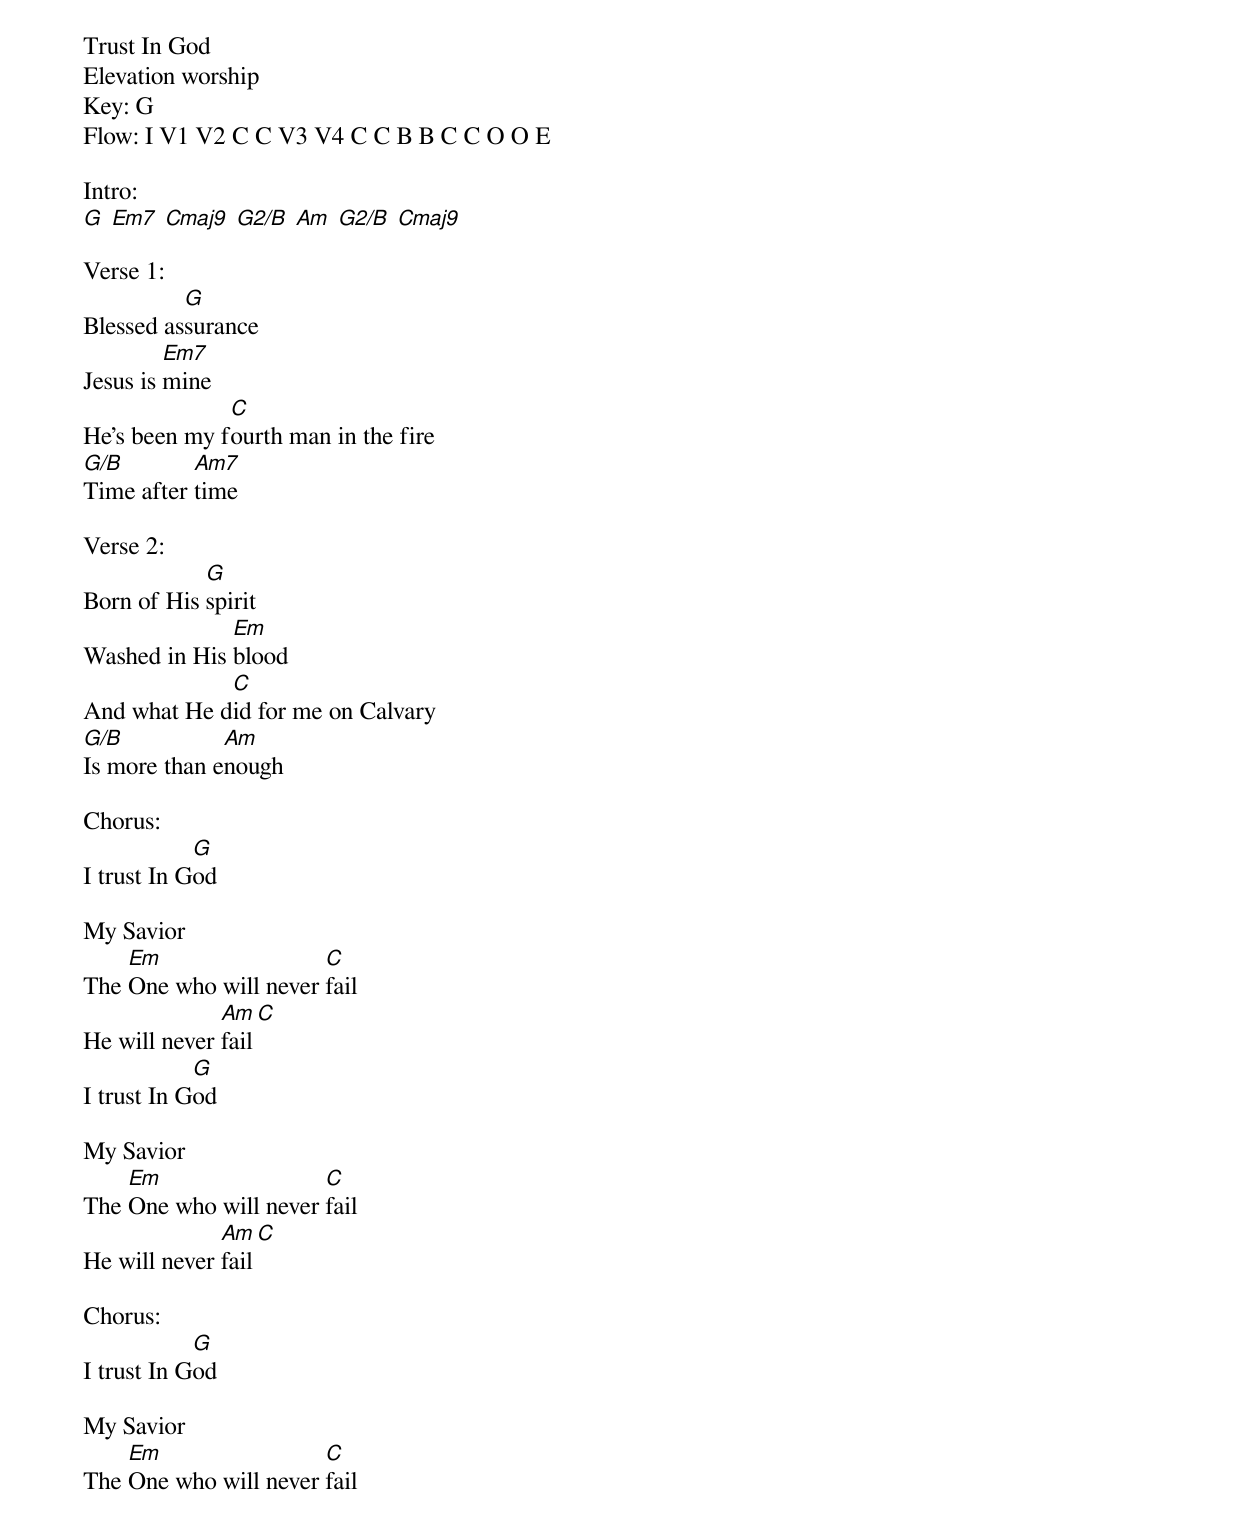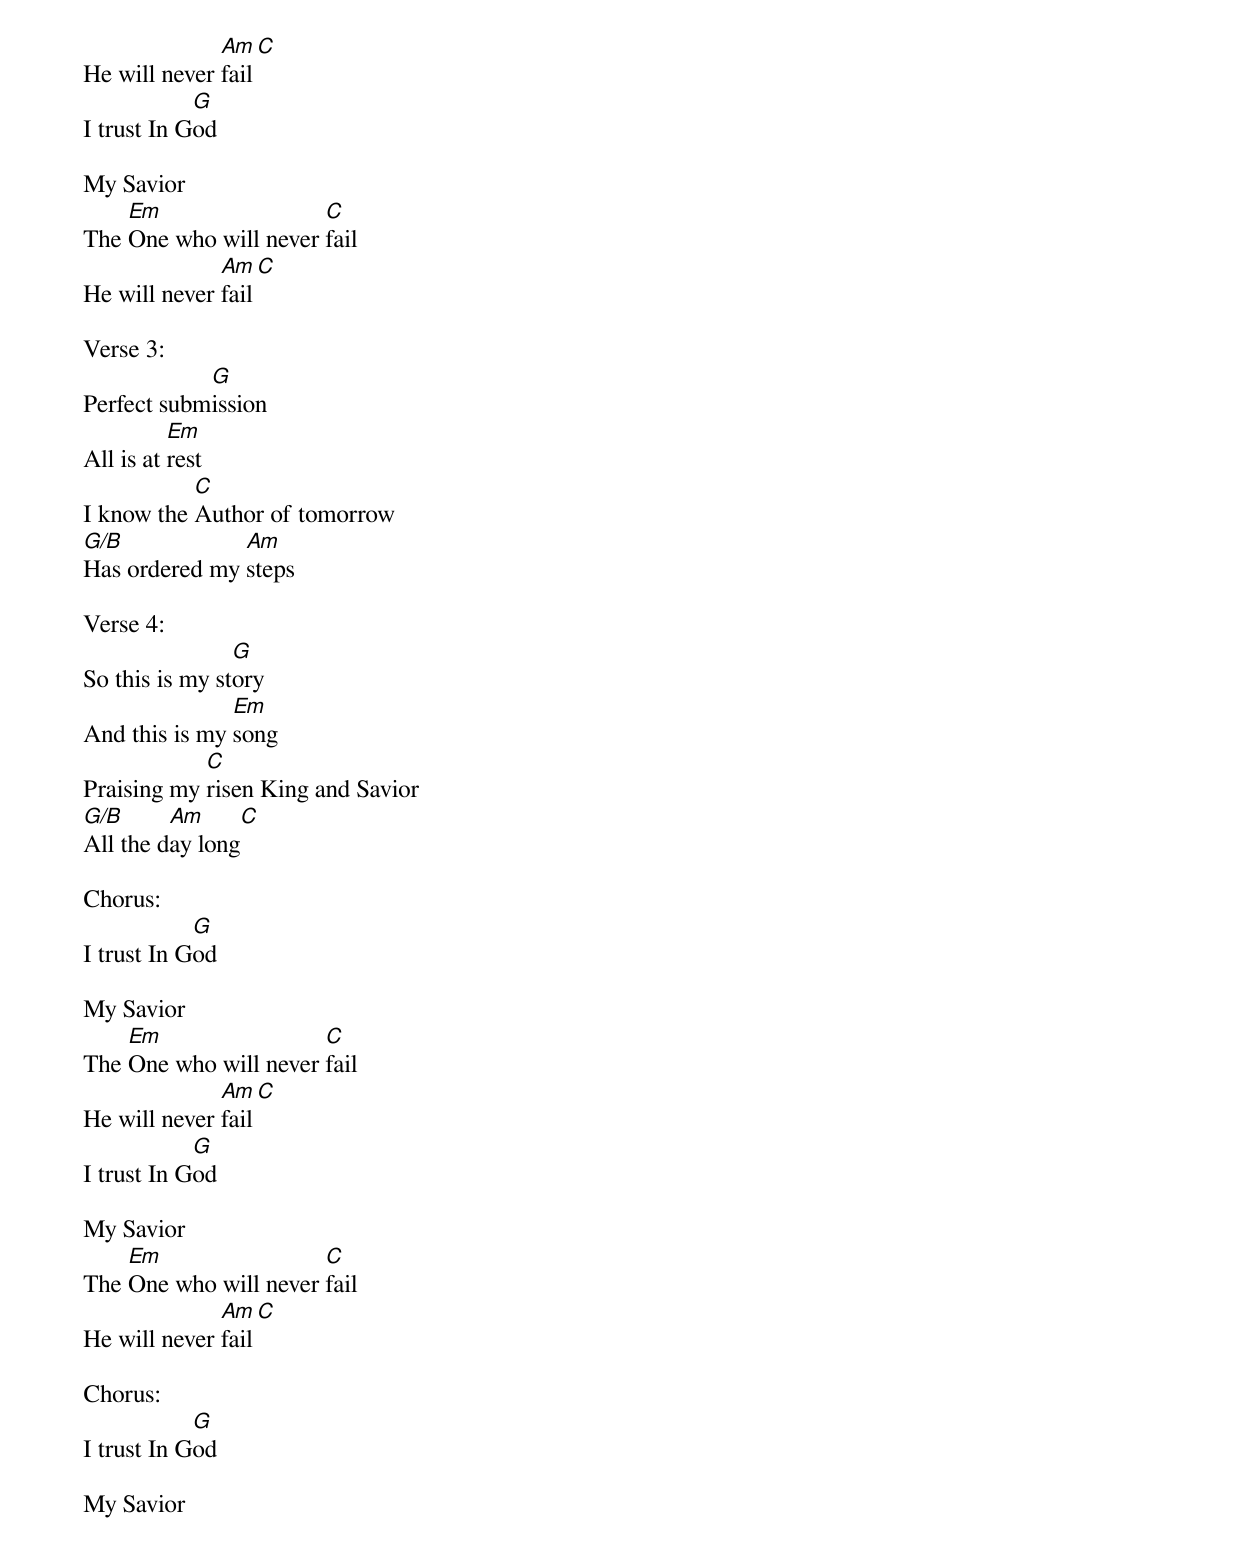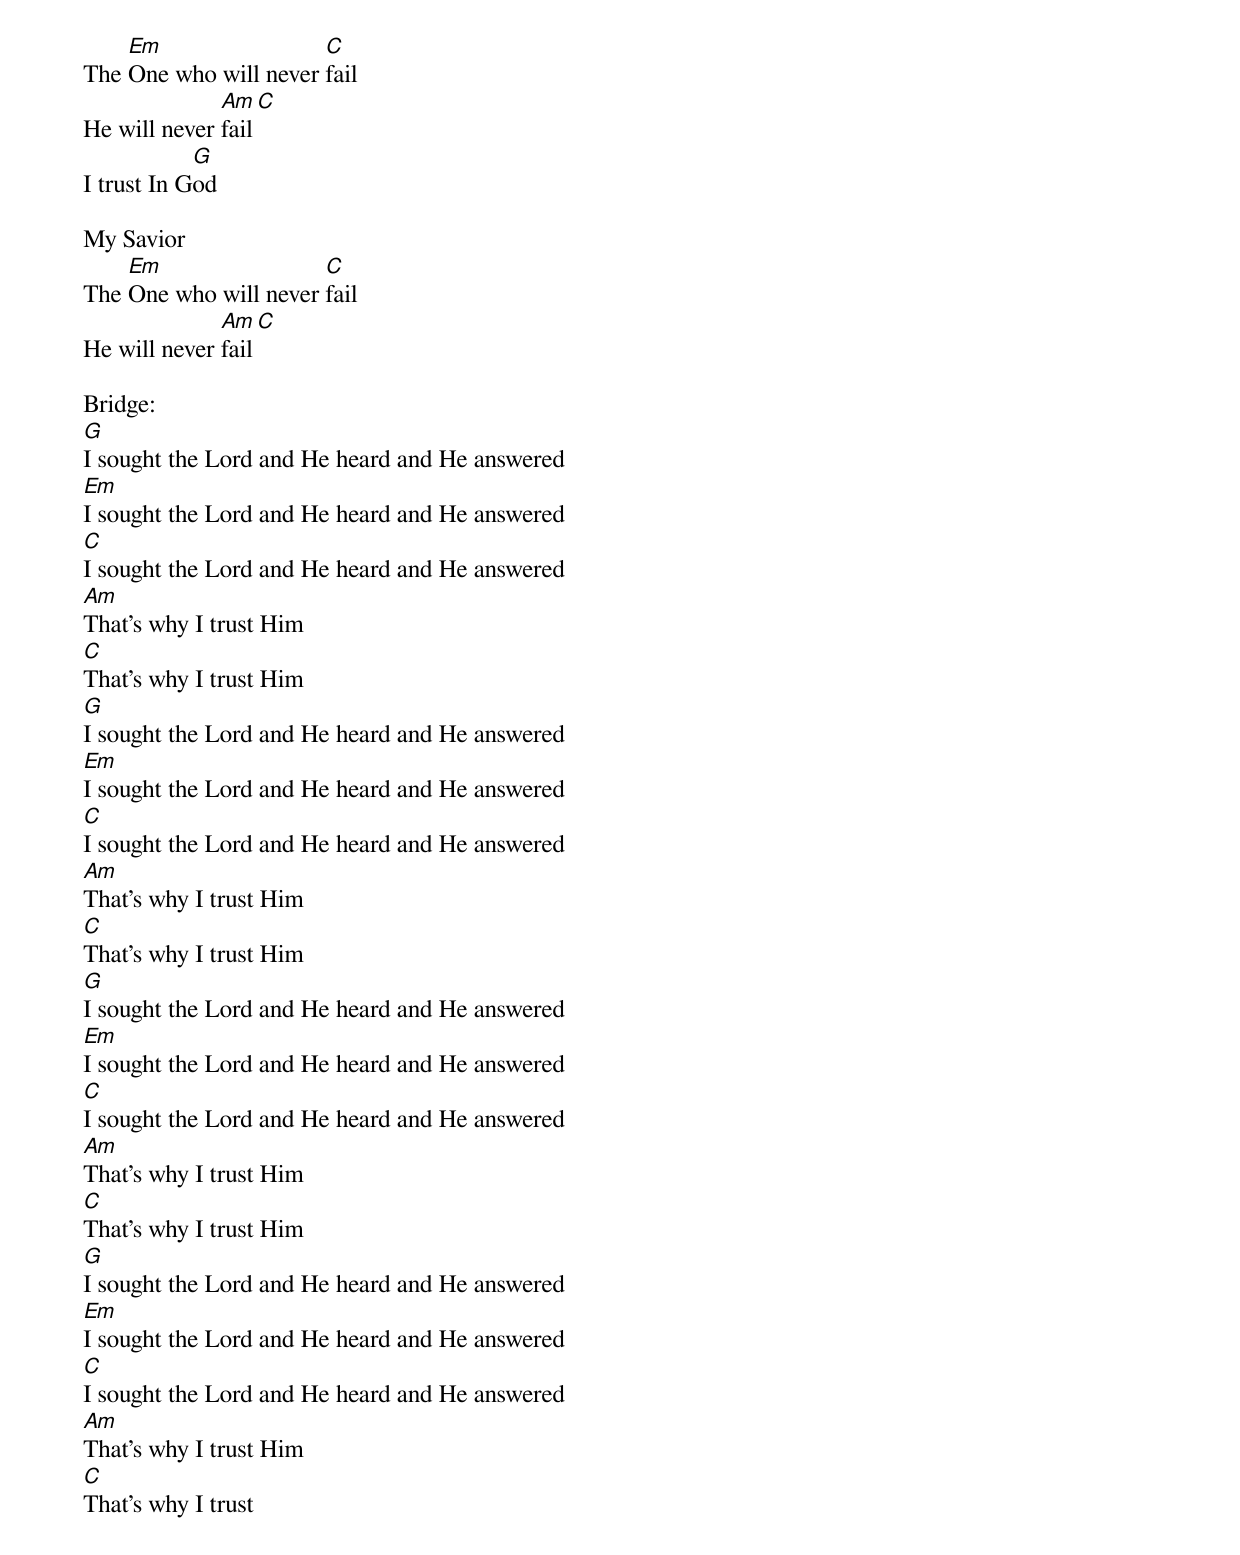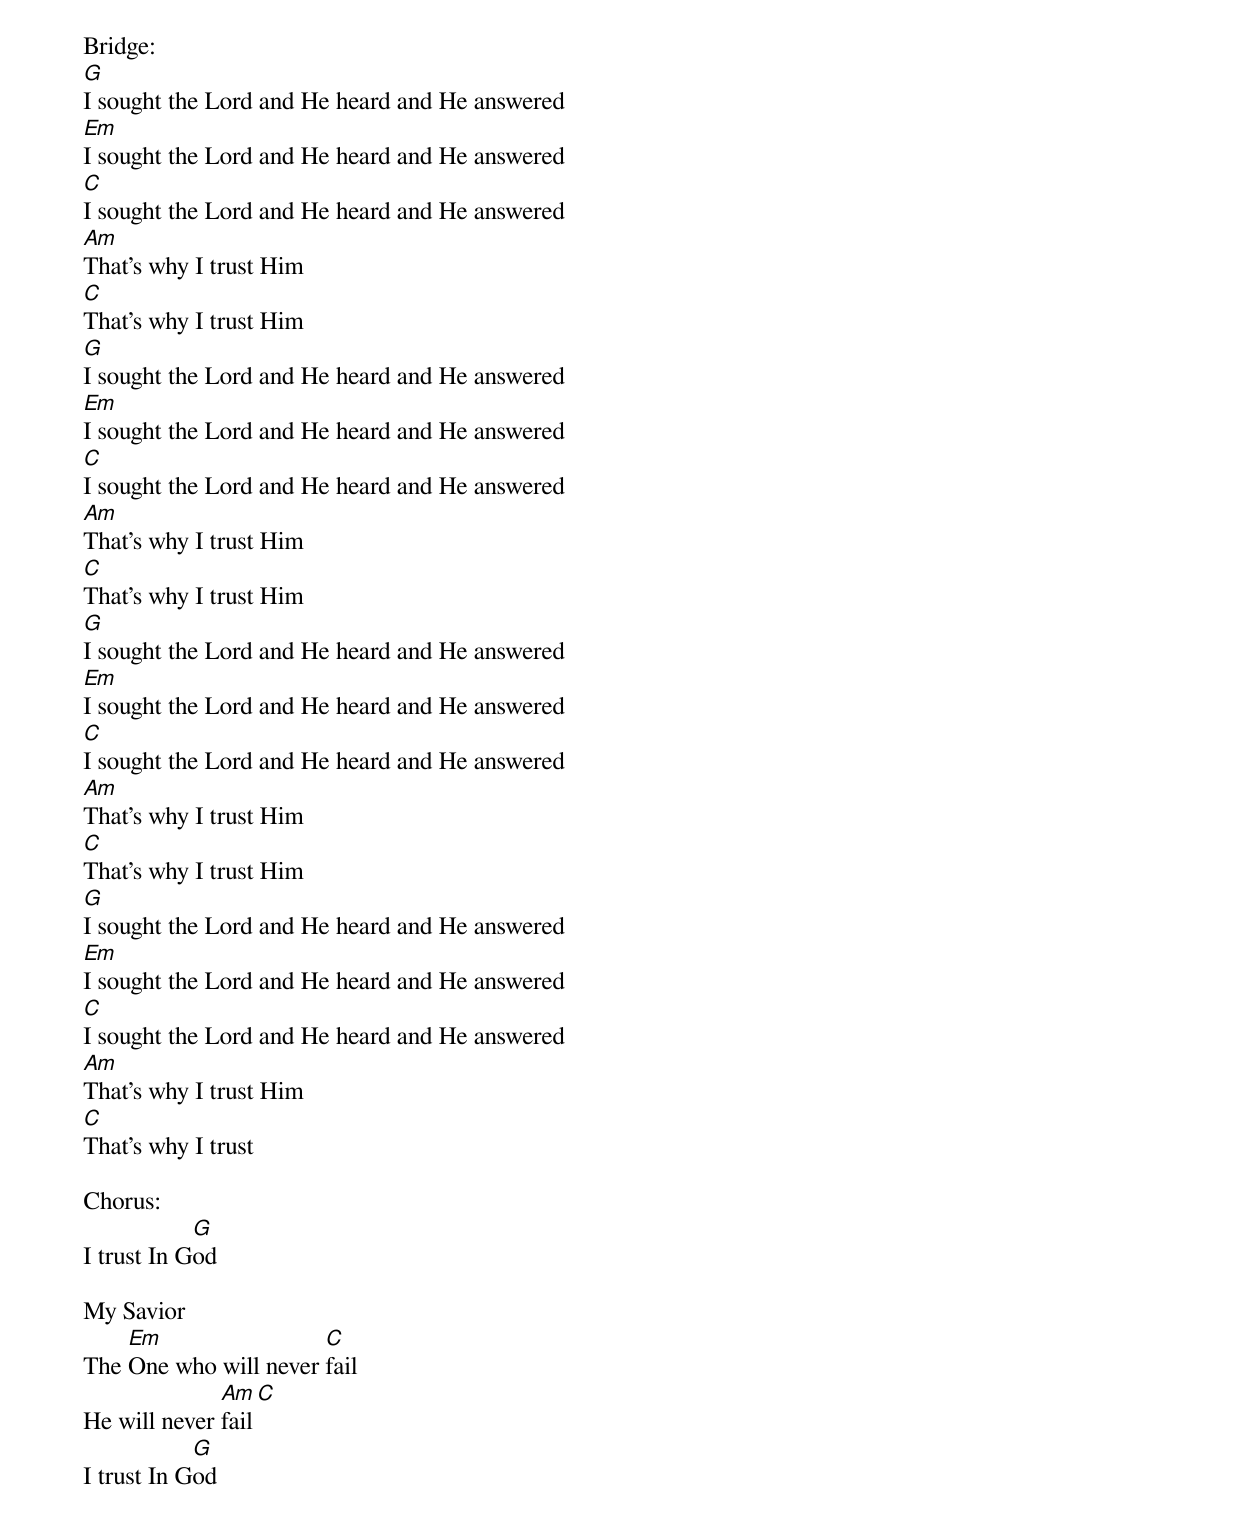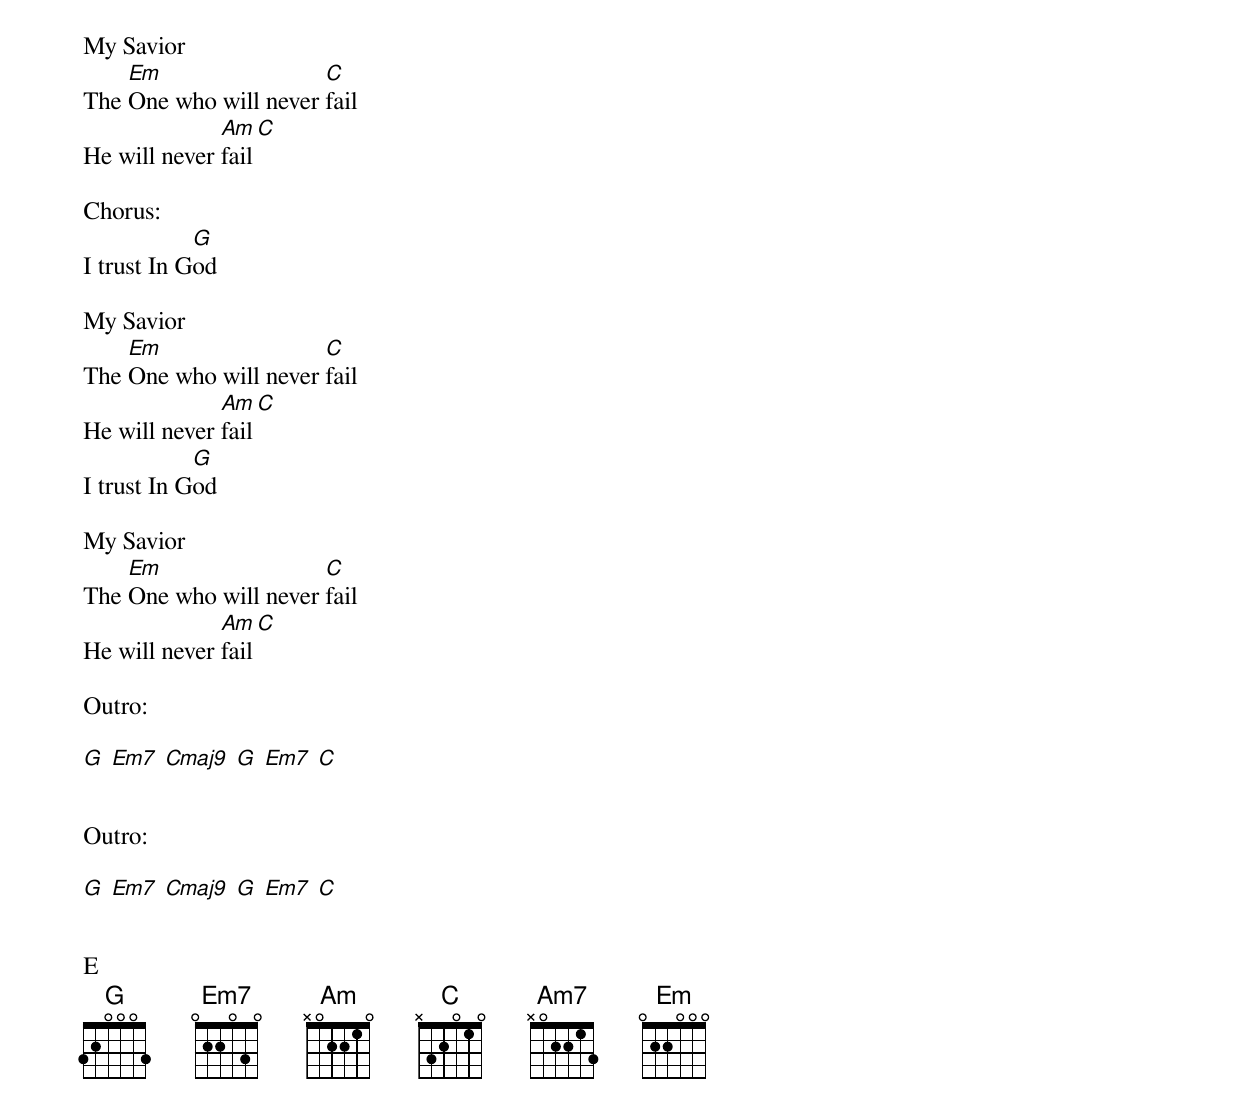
Trust In God
Elevation worship
Key: G
Flow: I V1 V2 C C V3 V4 C C B B C C O O E

Intro:
[G] [Em7] [Cmaj9] [G2/B] [Am] [G2/B] [Cmaj9]

Verse 1:
Blessed as[G]surance
Jesus is [Em7]mine
He’s been my f[C]ourth man in the fire
[G/B]Time after [Am7]time

Verse 2:
Born of His [G]spirit
Washed in His [Em]blood
And what He d[C]id for me on Calvary
[G/B]Is more than e[Am]nough
{end_of_verse}

Chorus:
I trust In G[G]od

My Savior
The [Em]One who will never [C]fail
He will never [Am]fail[C]
I trust In G[G]od

My Savior
The [Em]One who will never [C]fail
He will never [Am]fail[C]

Chorus:
I trust In G[G]od

My Savior
The [Em]One who will never [C]fail
He will never [Am]fail[C]
I trust In G[G]od

My Savior
The [Em]One who will never [C]fail
He will never [Am]fail[C]

Verse 3:
Perfect subm[G]ission
All is at [Em]rest
I know the [C]Author of tomorrow
[G/B]Has ordered my [Am]steps

Verse 4:
So this is my st[G]ory
And this is my [Em]song
Praising my [C]risen King and Savior
[G/B]All the d[Am]ay long[C]
{end_of_verse}

Chorus:
I trust In G[G]od

My Savior
The [Em]One who will never [C]fail
He will never [Am]fail[C]
I trust In G[G]od

My Savior
The [Em]One who will never [C]fail
He will never [Am]fail[C]

Chorus:
I trust In G[G]od

My Savior
The [Em]One who will never [C]fail
He will never [Am]fail[C]
I trust In G[G]od

My Savior
The [Em]One who will never [C]fail
He will never [Am]fail[C]

Bridge:
[G]I sought the Lord and He heard and He answered
[Em]I sought the Lord and He heard and He answered
[C]I sought the Lord and He heard and He answered
[Am]That’s why I trust Him
[C]That’s why I trust Him
[G]I sought the Lord and He heard and He answered
[Em]I sought the Lord and He heard and He answered
[C]I sought the Lord and He heard and He answered
[Am]That’s why I trust Him
[C]That’s why I trust Him
[G]I sought the Lord and He heard and He answered
[Em]I sought the Lord and He heard and He answered
[C]I sought the Lord and He heard and He answered
[Am]That’s why I trust Him
[C]That’s why I trust Him
[G]I sought the Lord and He heard and He answered
[Em]I sought the Lord and He heard and He answered
[C]I sought the Lord and He heard and He answered
[Am]That’s why I trust Him
[C]That’s why I trust

Bridge:
[G]I sought the Lord and He heard and He answered
[Em]I sought the Lord and He heard and He answered
[C]I sought the Lord and He heard and He answered
[Am]That’s why I trust Him
[C]That’s why I trust Him
[G]I sought the Lord and He heard and He answered
[Em]I sought the Lord and He heard and He answered
[C]I sought the Lord and He heard and He answered
[Am]That’s why I trust Him
[C]That’s why I trust Him
[G]I sought the Lord and He heard and He answered
[Em]I sought the Lord and He heard and He answered
[C]I sought the Lord and He heard and He answered
[Am]That’s why I trust Him
[C]That’s why I trust Him
[G]I sought the Lord and He heard and He answered
[Em]I sought the Lord and He heard and He answered
[C]I sought the Lord and He heard and He answered
[Am]That’s why I trust Him
[C]That’s why I trust

Chorus:
I trust In G[G]od

My Savior
The [Em]One who will never [C]fail
He will never [Am]fail[C]
I trust In G[G]od

My Savior
The [Em]One who will never [C]fail
He will never [Am]fail[C]

Chorus:
I trust In G[G]od

My Savior
The [Em]One who will never [C]fail
He will never [Am]fail[C]
I trust In G[G]od

My Savior
The [Em]One who will never [C]fail
He will never [Am]fail[C]

Outro:

[G] [Em7] [Cmaj9] [G] [Em7] [C]


Outro:

[G] [Em7] [Cmaj9] [G] [Em7] [C]


E
